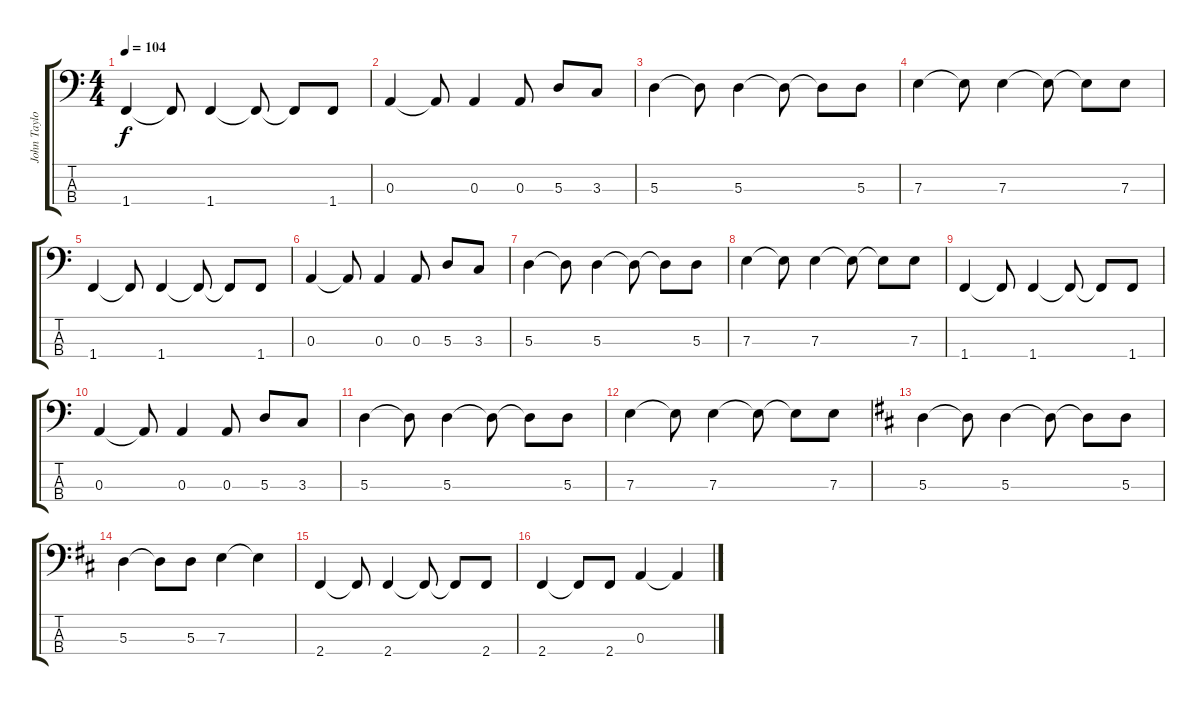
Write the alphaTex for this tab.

\track ("John Taylor" "John Taylo") {instrument electricbassfinger}
\staff {score tabs}
\tuning (G2 D2 A1 E1) {hide}
\ts (4 4)
\tempo 104
\clef f4
\ks c
1.4.4{dy f} 1.4{t}.8 1.4.4 1.4{t}.8 1.4{t}.8 1.4.8 |
0.3.4 0.3{t}.8 0.3.4 0.3.8 5.3.8 3.3.8 |
5.3.4 5.3{t}.8 5.3.4 5.3{t}.8 5.3{t}.8 5.3.8 |
7.3.4 7.3{t}.8 7.3.4 7.3{t}.8 7.3{t}.8 7.3.8 |
1.4.4 1.4{t}.8 1.4.4 1.4{t}.8 1.4{t}.8 1.4.8 |
0.3.4 0.3{t}.8 0.3.4 0.3.8 5.3.8 3.3.8 |
5.3.4 5.3{t}.8 5.3.4 5.3{t}.8 5.3{t}.8 5.3.8 |
7.3.4 7.3{t}.8 7.3.4 7.3{t}.8 7.3{t}.8 7.3.8 |
1.4.4 1.4{t}.8 1.4.4 1.4{t}.8 1.4{t}.8 1.4.8 |
0.3.4 0.3{t}.8 0.3.4 0.3.8 5.3.8 3.3.8 |
5.3.4 5.3{t}.8 5.3.4 5.3{t}.8 5.3{t}.8 5.3.8 |
7.3.4 7.3{t}.8 7.3.4 7.3{t}.8 7.3{t}.8 7.3.8 |
\ks d
5.3.4 5.3{t}.8 5.3.4 5.3{t}.8 5.3{t}.8 5.3.8 |
5.3.4 5.3{t}.8 5.3.8 7.3.4 7.3{t}.4 |
2.4.4 2.4{t}.8 2.4.4 2.4{t}.8 2.4{t}.8 2.4.8 |
2.4.4 2.4{t}.8 2.4.8 0.3.4 0.3{t}.4
